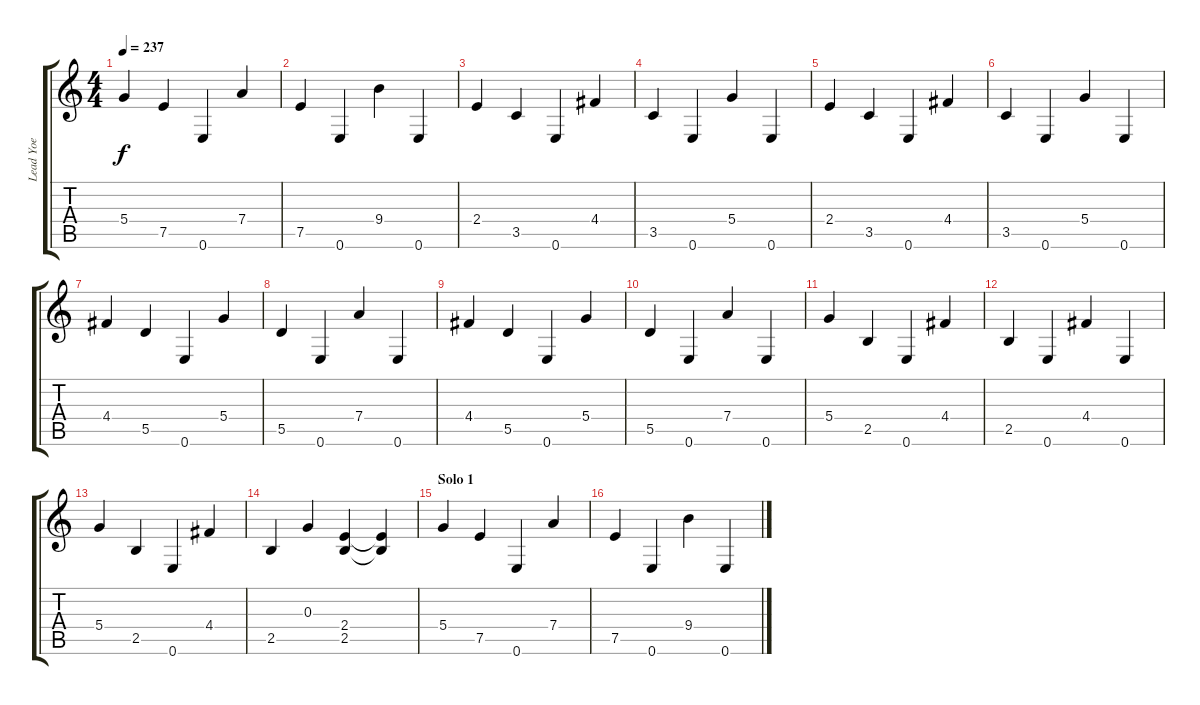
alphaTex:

\track ("Lead Yoe" "Lead Yoe") {instrument overdrivenguitar}
\staff {score tabs}
\tuning (E4 B3 G3 D3 A2 E2) {hide}
\ts (4 4)
\tempo 237
\clef g2
\ks c
5.4.4{dy f} 7.5.4 0.6.4 7.4.4 |
7.5.4 0.6.4 9.4.4 0.6.4 |
2.4.4 3.5.4 0.6.4 4.4.4 |
3.5.4 0.6.4 5.4.4 0.6.4 |
2.4.4 3.5.4 0.6.4 4.4.4 |
3.5.4 0.6.4 5.4.4 0.6.4 |
4.4.4 5.5.4 0.6.4 5.4.4 |
5.5.4 0.6.4 7.4.4 0.6.4 |
4.4.4 5.5.4 0.6.4 5.4.4 |
5.5.4 0.6.4 7.4.4 0.6.4 |
5.4.4 2.5.4 0.6.4 4.4.4 |
2.5.4 0.6.4 4.4.4 0.6.4 |
5.4.4 2.5.4 0.6.4 4.4.4 |
2.5.4 0.3.4 (2.4 2.5).4 (2.4{t} 2.5{t}).4 |
\section ("" "Solo 1")
5.4.4{volume 12} 7.5.4 0.6.4 7.4.4 |
7.5.4 0.6.4 9.4.4 0.6.4
